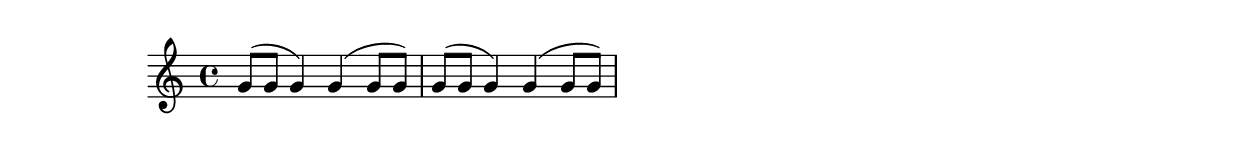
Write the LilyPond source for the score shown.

\version "1.5.68"


fragment = \notes {
  \property Voice.Slur \set #'direction = #1
  \property Voice.Stem \set #'length = #5.5
  g''8(g)g4
  g4(g8)g
  \property Voice.Slur \set #'attachment = #'(stem . stem)
  g8(g)g4
  g4(g8)g
}

\paper { linewidth = -1. } 

\score {
  \notes\relative c \fragment
  \paper { }  
}
